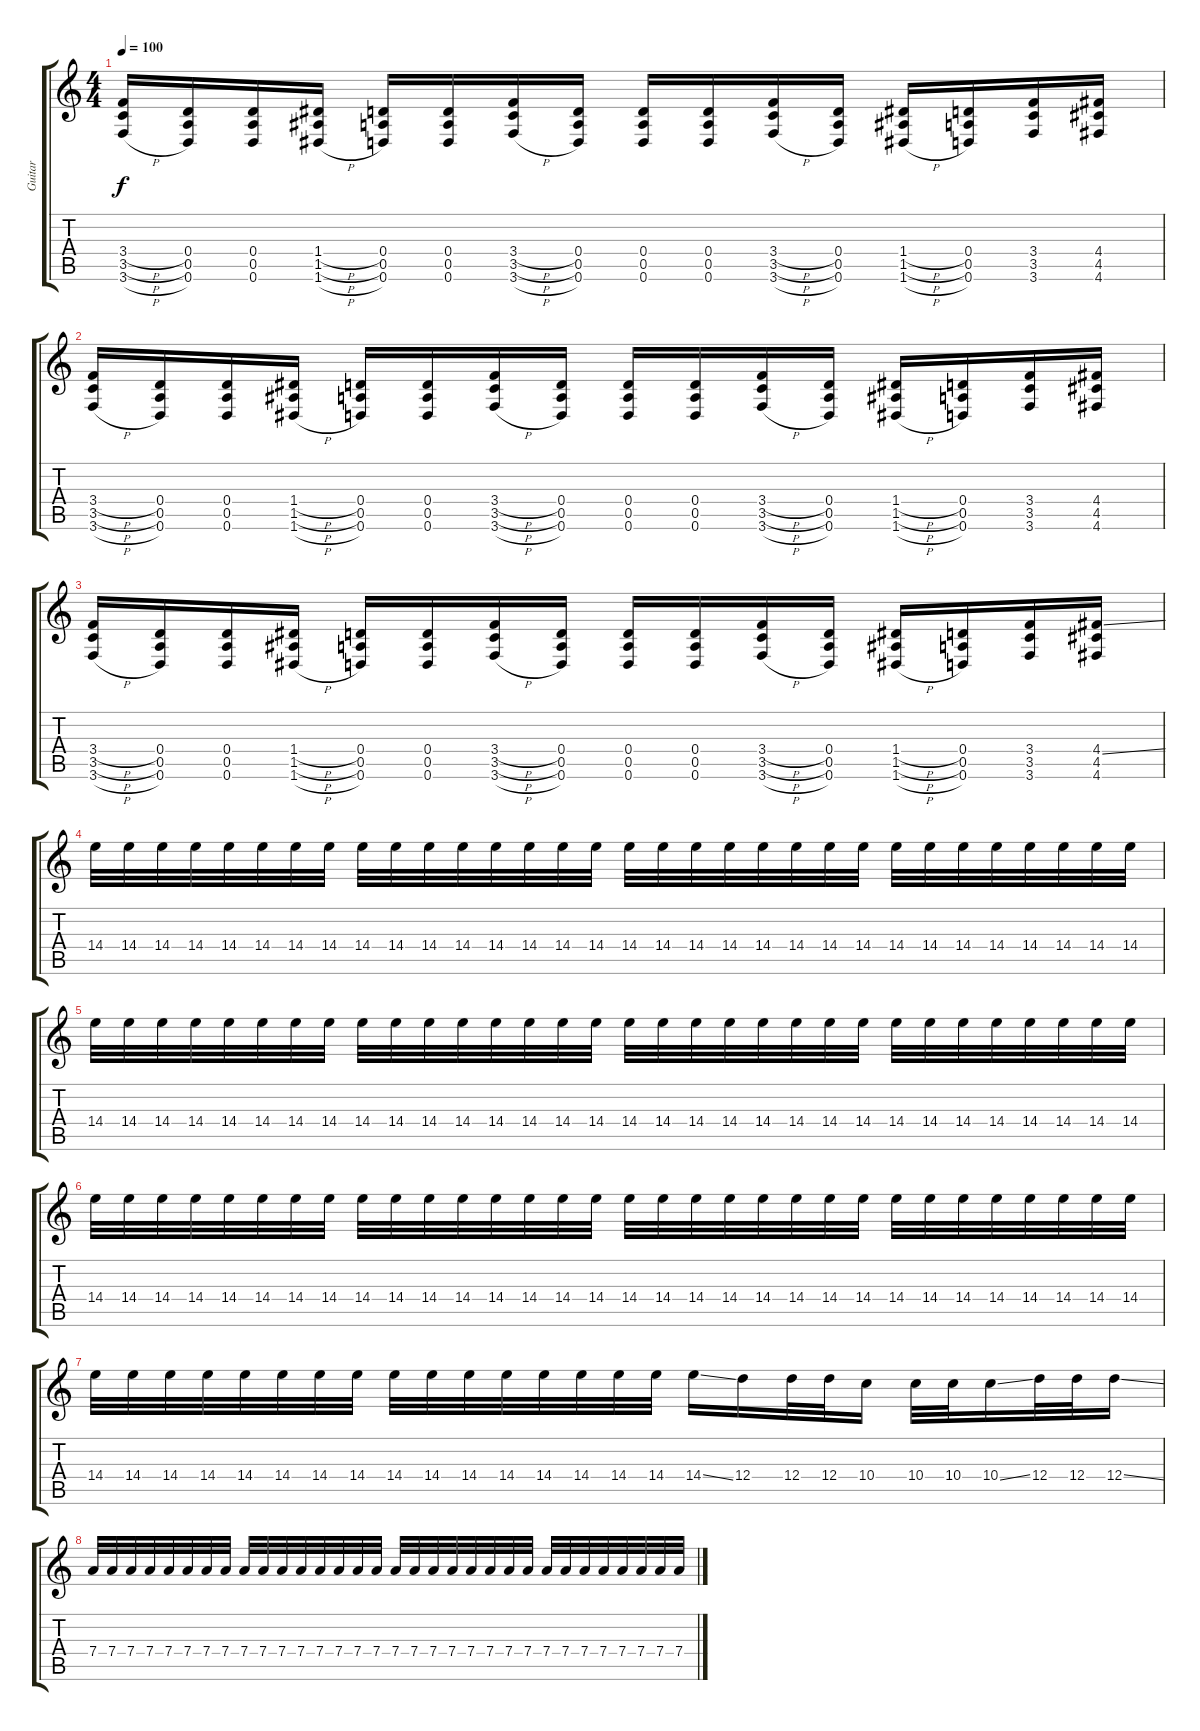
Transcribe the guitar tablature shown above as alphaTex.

\track ("Guitar" "Guitar") {instrument electricguitarclean}
\staff {score tabs}
\tuning (E4 B3 G3 D3 A2 D2) {hide}
\ts (4 4)
\tempo 100
\clef g2
\ks c
(3.4{h} 3.5{h} 3.6{h}).16{dy f instrument distortionguitar} (0.4 0.5 0.6).16 (0.4 0.5 0.6).16 (1.4{h} 1.5{h} 1.6{h}).16 (0.4 0.5 0.6).16 (0.4 0.5 0.6).16 (3.4{h} 3.5{h} 3.6{h}).16 (0.4 0.5 0.6).16 (0.4 0.5 0.6).16 (0.4 0.5 0.6).16 (3.4{h} 3.5{h} 3.6{h}).16 (0.4 0.5 0.6).16 (1.4{h} 1.5{h} 1.6{h}).16 (0.4 0.5 0.6).16 (3.4 3.5 3.6).16 (4.4 4.5 4.6).16 |
(3.4{h} 3.5{h} 3.6{h}).16{instrument distortionguitar} (0.4 0.5 0.6).16 (0.4 0.5 0.6).16 (1.4{h} 1.5{h} 1.6{h}).16 (0.4 0.5 0.6).16 (0.4 0.5 0.6).16 (3.4{h} 3.5{h} 3.6{h}).16 (0.4 0.5 0.6).16 (0.4 0.5 0.6).16 (0.4 0.5 0.6).16 (3.4{h} 3.5{h} 3.6{h}).16 (0.4 0.5 0.6).16 (1.4{h} 1.5{h} 1.6{h}).16 (0.4 0.5 0.6).16 (3.4 3.5 3.6).16 (4.4 4.5 4.6).16 |
(3.4{h} 3.5{h} 3.6{h}).16{instrument distortionguitar} (0.4 0.5 0.6).16 (0.4 0.5 0.6).16 (1.4{h} 1.5{h} 1.6{h}).16 (0.4 0.5 0.6).16 (0.4 0.5 0.6).16 (3.4{h} 3.5{h} 3.6{h}).16 (0.4 0.5 0.6).16 (0.4 0.5 0.6).16 (0.4 0.5 0.6).16 (3.4{h} 3.5{h} 3.6{h}).16 (0.4 0.5 0.6).16 (1.4{h} 1.5{h} 1.6{h}).16 (0.4 0.5 0.6).16 (3.4 3.5 3.6).16 (4.4{ss} 4.5 4.6).16 |
14.4.32 14.4.32 14.4.32 14.4.32 14.4.32 14.4.32 14.4.32 14.4.32 14.4.32 14.4.32 14.4.32 14.4.32 14.4.32 14.4.32 14.4.32 14.4.32 14.4.32 14.4.32 14.4.32 14.4.32 14.4.32 14.4.32 14.4.32 14.4.32 14.4.32 14.4.32 14.4.32 14.4.32 14.4.32 14.4.32 14.4.32 14.4.32 |
14.4.32 14.4.32 14.4.32 14.4.32 14.4.32 14.4.32 14.4.32 14.4.32 14.4.32 14.4.32 14.4.32 14.4.32 14.4.32 14.4.32 14.4.32 14.4.32 14.4.32 14.4.32 14.4.32 14.4.32 14.4.32 14.4.32 14.4.32 14.4.32 14.4.32 14.4.32 14.4.32 14.4.32 14.4.32 14.4.32 14.4.32 14.4.32 |
14.4.32 14.4.32 14.4.32 14.4.32 14.4.32 14.4.32 14.4.32 14.4.32 14.4.32 14.4.32 14.4.32 14.4.32 14.4.32 14.4.32 14.4.32 14.4.32 14.4.32 14.4.32 14.4.32 14.4.32 14.4.32 14.4.32 14.4.32 14.4.32 14.4.32 14.4.32 14.4.32 14.4.32 14.4.32 14.4.32 14.4.32 14.4.32 |
14.4.32 14.4.32 14.4.32 14.4.32 14.4.32 14.4.32 14.4.32 14.4.32 14.4.32 14.4.32 14.4.32 14.4.32 14.4.32 14.4.32 14.4.32 14.4.32 14.4{ss}.16 12.4.16 12.4.32 12.4.32 10.4.16 10.4.32 10.4.32 10.4{ss}.16 12.4.32 12.4.32 12.4{ss}.16 |
7.4.32 7.4.32 7.4.32 7.4.32 7.4.32 7.4.32 7.4.32 7.4.32 7.4.32 7.4.32 7.4.32 7.4.32 7.4.32 7.4.32 7.4.32 7.4.32 7.4.32 7.4.32 7.4.32 7.4.32 7.4.32 7.4.32 7.4.32 7.4.32 7.4.32 7.4.32 7.4.32 7.4.32 7.4.32 7.4.32 7.4.32 7.4.32
